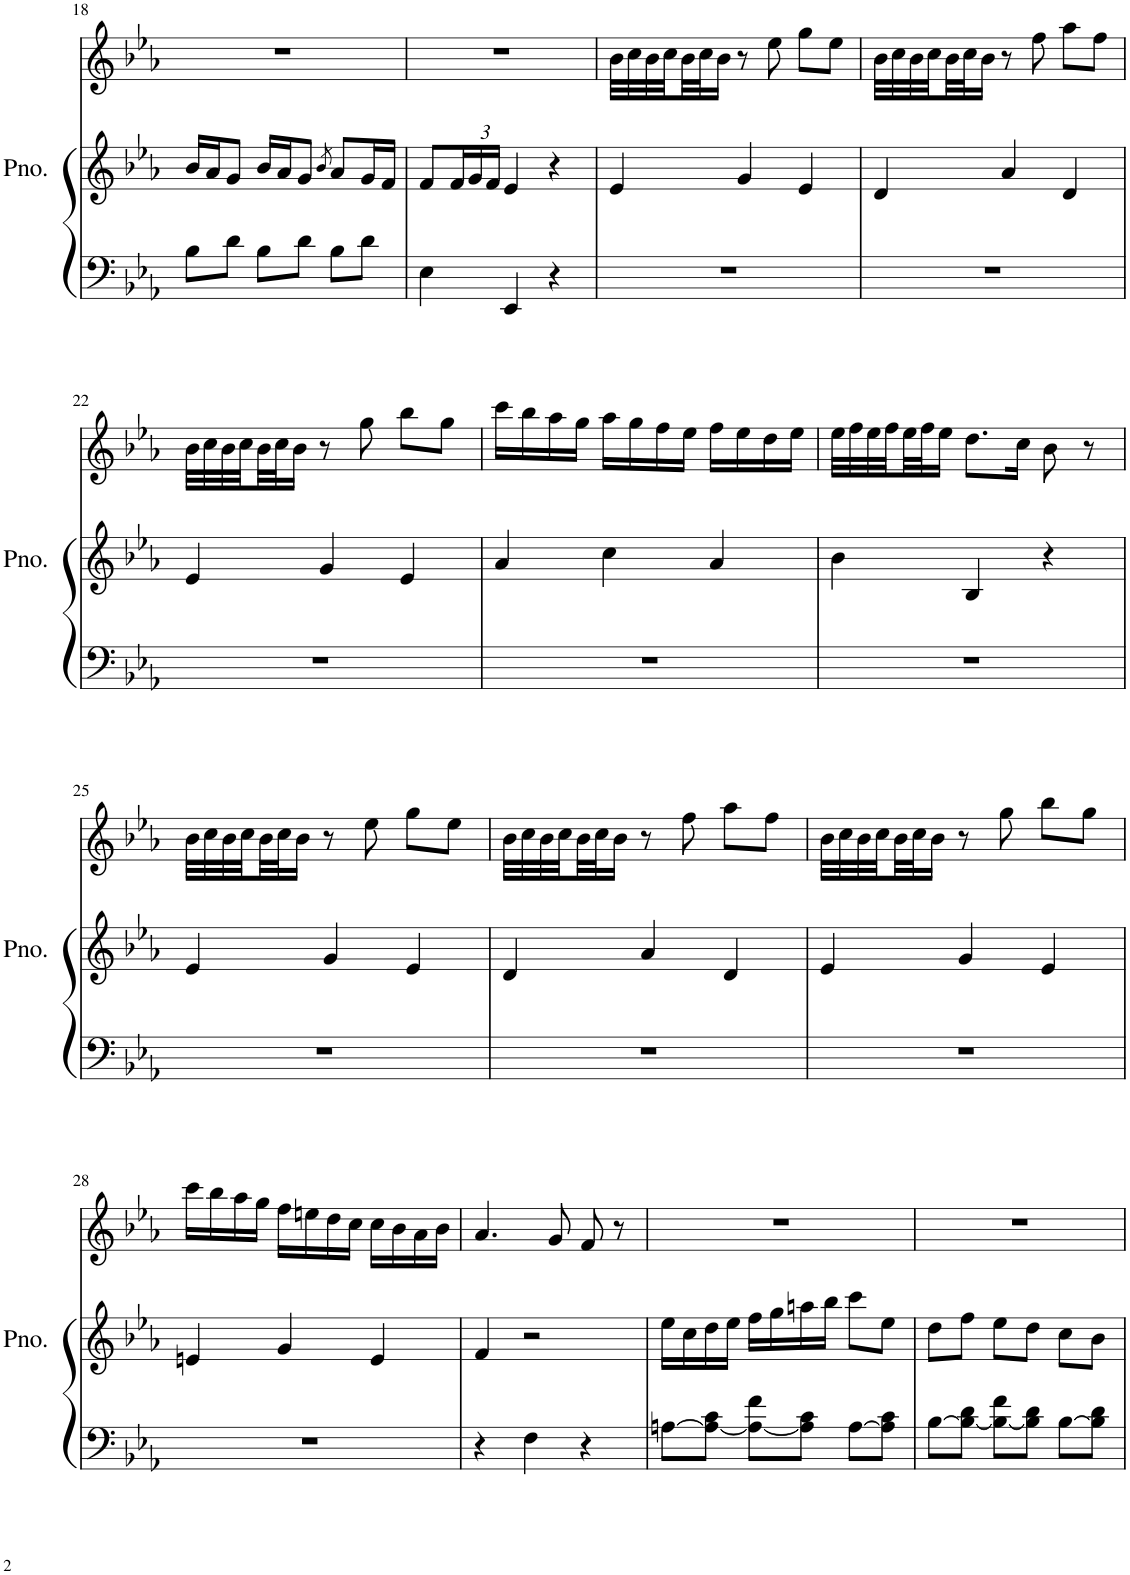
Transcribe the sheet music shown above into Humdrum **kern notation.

**kern	**kern	**kern
*part1	*part1	*part1
*staff3	*staff2	*staff1
*I"Piano	*	*
*I'Pno.	*	*
!!LO:PB:g=z
*clefF4	*clefG2	*clefG2
*k[b-e-a-]	*k[b-e-a-]	*k[b-e-a-]
*M3/4	*M3/4	*M3/4
=18	=18	=18
8B-\L	16b-/LL	2.r
.	16a-/J	.
8d\J	8g/J	.
8B-\L	16b-/LL	.
.	16a-/J	.
8d\J	8g/J	.
.	8qb-/	.
8B-\L	8a-/L	.
8d\J	16g/L	.
.	16f/JJ	.
=19	=19	=19
4E-\	8f/L	2.r
*	*Xbrackettup	*
.	24f/L	.
.	24g/	.
.	24f/JJ	.
4EE-/	4e-/	.
4r	4r	.
=20	=20	=20
2.r	4e-/	32b-\LLL
.	.	32cc\
.	.	32b-\
.	.	32cc\
.	.	32b-\
.	.	32cc\J
.	.	16b-\JJ
.	4g/	8r
.	.	8ee-\
.	4e-/	8gg\L
.	.	8ee-\J
=21	=21	=21
2.r	4d/	32b-\LLL
.	.	32cc\
.	.	32b-\
.	.	32cc\
.	.	32b-\
.	.	32cc\J
.	.	16b-\JJ
.	4a-/	8r
.	.	8ff\
.	4d/	8aa-\L
.	.	8ff\J
!!LO:LB:g=z
=22	=22	=22
2.r	4e-/	32b-\LLL
.	.	32cc\
.	.	32b-\
.	.	32cc\
.	.	32b-\
.	.	32cc\J
.	.	16b-\JJ
.	4g/	8r
.	.	8gg\
.	4e-/	8bb-\L
.	.	8gg\J
=23	=23	=23
2.r	4a-/	16ccc\LL
.	.	16bb-\
.	.	16aa-\
.	.	16gg\JJ
.	4cc\	16aa-\LL
.	.	16gg\
.	.	16ff\
.	.	16ee-\JJ
.	4a-/	16ff\LL
.	.	16ee-\
.	.	16dd\
.	.	16ee-\JJ
=24	=24	=24
2.r	4b-\	32ee-\LLL
.	.	32ff\
.	.	32ee-\
.	.	32ff\
.	.	32ee-\
.	.	32ff\J
.	.	16ee-\JJ
.	4B-/	8.dd\L
.	.	16cc\Jk
.	4r	8b-\
.	.	8r
!!LO:LB:g=z
=25	=25	=25
2.r	4e-/	32b-\LLL
.	.	32cc\
.	.	32b-\
.	.	32cc\
.	.	32b-\
.	.	32cc\J
.	.	16b-\JJ
.	4g/	8r
.	.	8ee-\
.	4e-/	8gg\L
.	.	8ee-\J
=26	=26	=26
2.r	4d/	32b-\LLL
.	.	32cc\
.	.	32b-\
.	.	32cc\
.	.	32b-\
.	.	32cc\J
.	.	16b-\JJ
.	4a-/	8r
.	.	8ff\
.	4d/	8aa-\L
.	.	8ff\J
=27	=27	=27
2.r	4e-/	32b-\LLL
.	.	32cc\
.	.	32b-\
.	.	32cc\
.	.	32b-\
.	.	32cc\J
.	.	16b-\JJ
.	4g/	8r
.	.	8gg\
.	4e-/	8bb-\L
.	.	8gg\J
!!LO:LB:g=z
=28	=28	=28
2.r	4en/	16ccc\LL
.	.	16bb-\
.	.	16aa-\
.	.	16gg\JJ
.	4g/	16ff\LL
.	.	16een\
.	.	16dd\
.	.	16cc\JJ
.	4e/	16cc\LL
.	.	16b-\
.	.	16a-\
.	.	16b-\JJ
=29	=29	=29
4r	4f/	4.a-/
4F\	2r	.
.	.	8g/
4r	.	8f/
.	.	8r
=30	=30	=30
[8An\L	16ee-\LL	2.r
.	16cc\	.
8A\_ 8c\J	16dd\	.
.	16ee-\JJ	.
8A\_ 8f\L	16ff\LL	.
.	16gg\	.
8A\] 8c\J	16aan\	.
.	16bb-\JJ	.
[8A\L	8ccc\L	.
8A\] 8c\J	8ee-\J	.
=31	=31	=31
[8B-\L	8dd\L	2.r
8B-\_ 8d\J	8ff\J	.
8B-\_ 8f\L	8ee-\L	.
8B-\] 8d\J	8dd\J	.
[8B-\L	8cc\L	.
8B-\] 8d\J	8b-\J	.
=	=	=
*-	*-	*-
